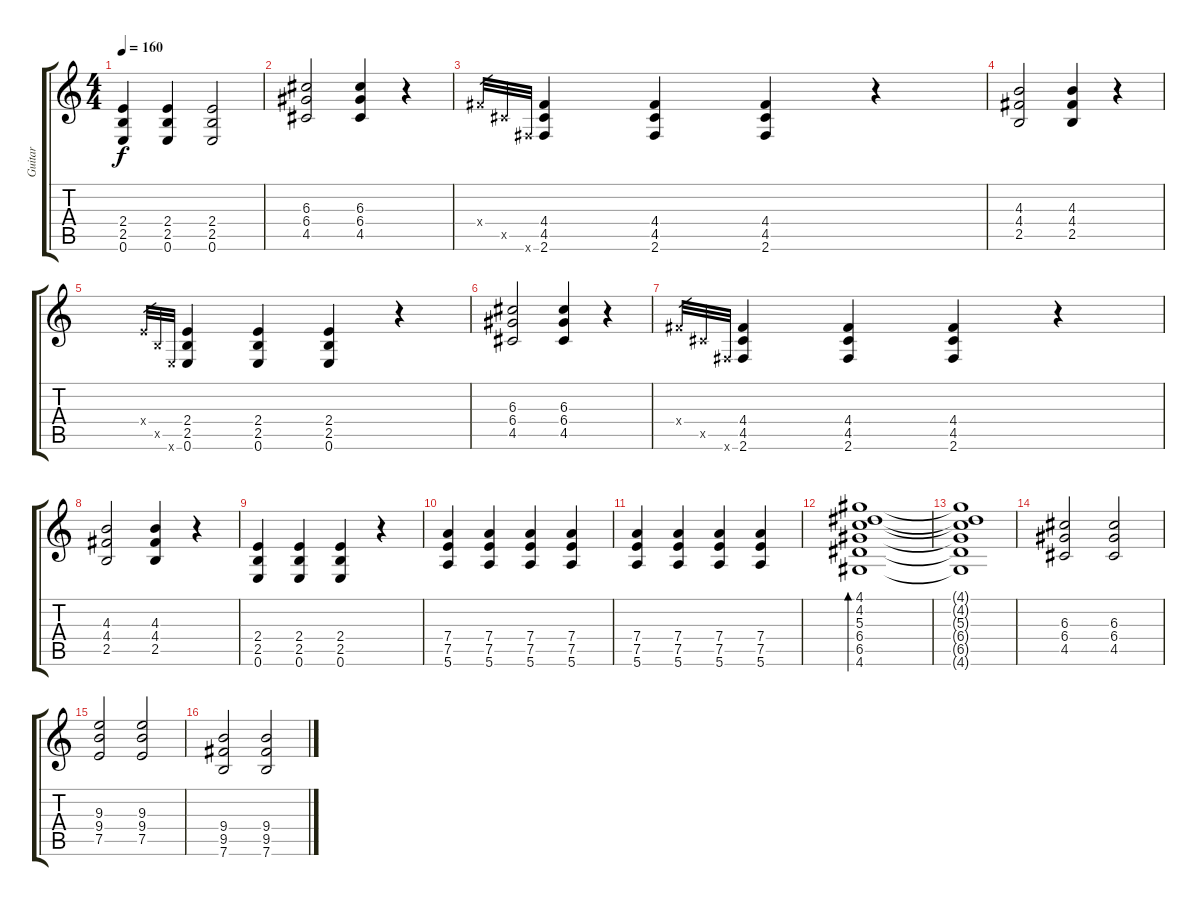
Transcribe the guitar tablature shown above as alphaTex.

\track ("Guitar" "Guitar") {instrument distortionguitar}
\staff {score tabs}
\tuning (E4 B3 G3 D3 A2 E2) {hide}
\ts (4 4)
\tempo 160
\clef g2
\ks c
(2.4 2.5 0.6).4{dy f} (2.4 2.5 0.6).4 (2.4 2.5 0.6).2 |
(6.3 6.4 4.5).2 (6.3 6.4 4.5).4 r.4 |
4.4{x}.32{gr} 4.5{x}.32{gr} 2.6{x}.32{gr} (4.4 4.5 2.6).4 (4.4 4.5 2.6).4 (4.4 4.5 2.6).4 r.4 |
(4.3 4.4 2.5).2 (4.3 4.4 2.5).4 r.4 |
2.4{x}.32{gr} 2.5{x}.32{gr} 0.6{x}.32{gr} (2.4 2.5 0.6).4 (2.4 2.5 0.6).4 (2.4 2.5 0.6).4 r.4 |
(6.3 6.4 4.5).2 (6.3 6.4 4.5).4 r.4 |
4.4{x}.32{gr} 4.5{x}.32{gr} 2.6{x}.32{gr} (4.4 4.5 2.6).4 (4.4 4.5 2.6).4 (4.4 4.5 2.6).4 r.4 |
(4.3 4.4 2.5).2 (4.3 4.4 2.5).4 r.4 |
(2.4 2.5 0.6).4 (2.4 2.5 0.6).4 (2.4 2.5 0.6).4 r.4 |
(7.4 7.5 5.6).4{volume 11} (7.4 7.5 5.6).4 (7.4 7.5 5.6).4 (7.4 7.5 5.6).4 |
(7.4 7.5 5.6).4 (7.4 7.5 5.6).4 (7.4 7.5 5.6).4 (7.4 7.5 5.6).4 |
(4.1 4.2 5.3 6.4 6.5 4.6).1{bd 120} |
(4.1{t} 4.2{t} 5.3{t} 6.4{t} 6.5{t} 4.6{t}).1 |
(6.3 6.4 4.5).2{volume 12} (6.3 6.4 4.5).2 |
(9.3 9.4 7.5).2 (9.3 9.4 7.5).2 |
(9.4 9.5 7.6).2 (9.4 9.5 7.6).2
